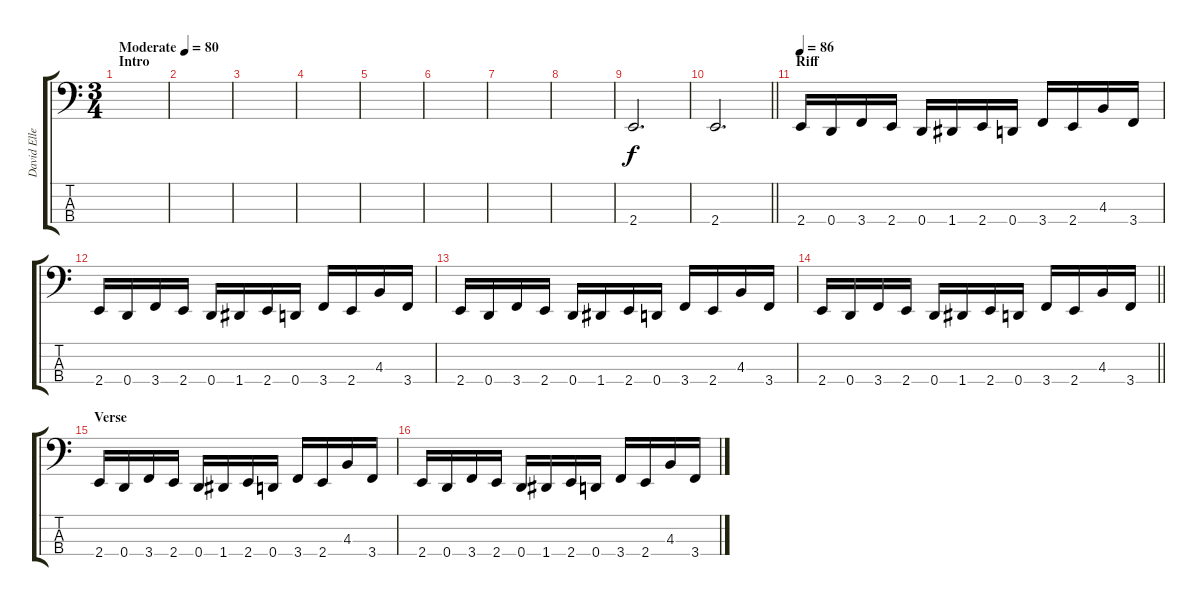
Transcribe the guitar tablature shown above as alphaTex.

\track ("David Ellefson" "David Elle") {instrument electricbasspick}
\staff {score tabs}
\tuning (F2 C2 G1 D1) {hide}
\ts (3 4)
\section ("" "Intro")
\tempo (80 "Moderate")
\clef f4
\ks c
|
|
|
|
|
|
|
|
2.4.2{d} |
\barLineRight lightlight
2.4.2{d} |
\section ("" "Riff")
\tempo 86
2.4.16 0.4.16 3.4.16 2.4.16 0.4.16 1.4.16 2.4.16 0.4.16 3.4.16 2.4.16 4.3.16 3.4.16 |
2.4.16 0.4.16 3.4.16 2.4.16 0.4.16 1.4.16 2.4.16 0.4.16 3.4.16 2.4.16 4.3.16 3.4.16 |
2.4.16 0.4.16 3.4.16 2.4.16 0.4.16 1.4.16 2.4.16 0.4.16 3.4.16 2.4.16 4.3.16 3.4.16 |
\barLineRight lightlight
2.4.16 0.4.16 3.4.16 2.4.16 0.4.16 1.4.16 2.4.16 0.4.16 3.4.16 2.4.16 4.3.16 3.4.16 |
\section ("" "Verse")
2.4.16 0.4.16 3.4.16 2.4.16 0.4.16 1.4.16 2.4.16 0.4.16 3.4.16 2.4.16 4.3.16 3.4.16 |
2.4.16 0.4.16 3.4.16 2.4.16 0.4.16 1.4.16 2.4.16 0.4.16 3.4.16 2.4.16 4.3.16 3.4.16
